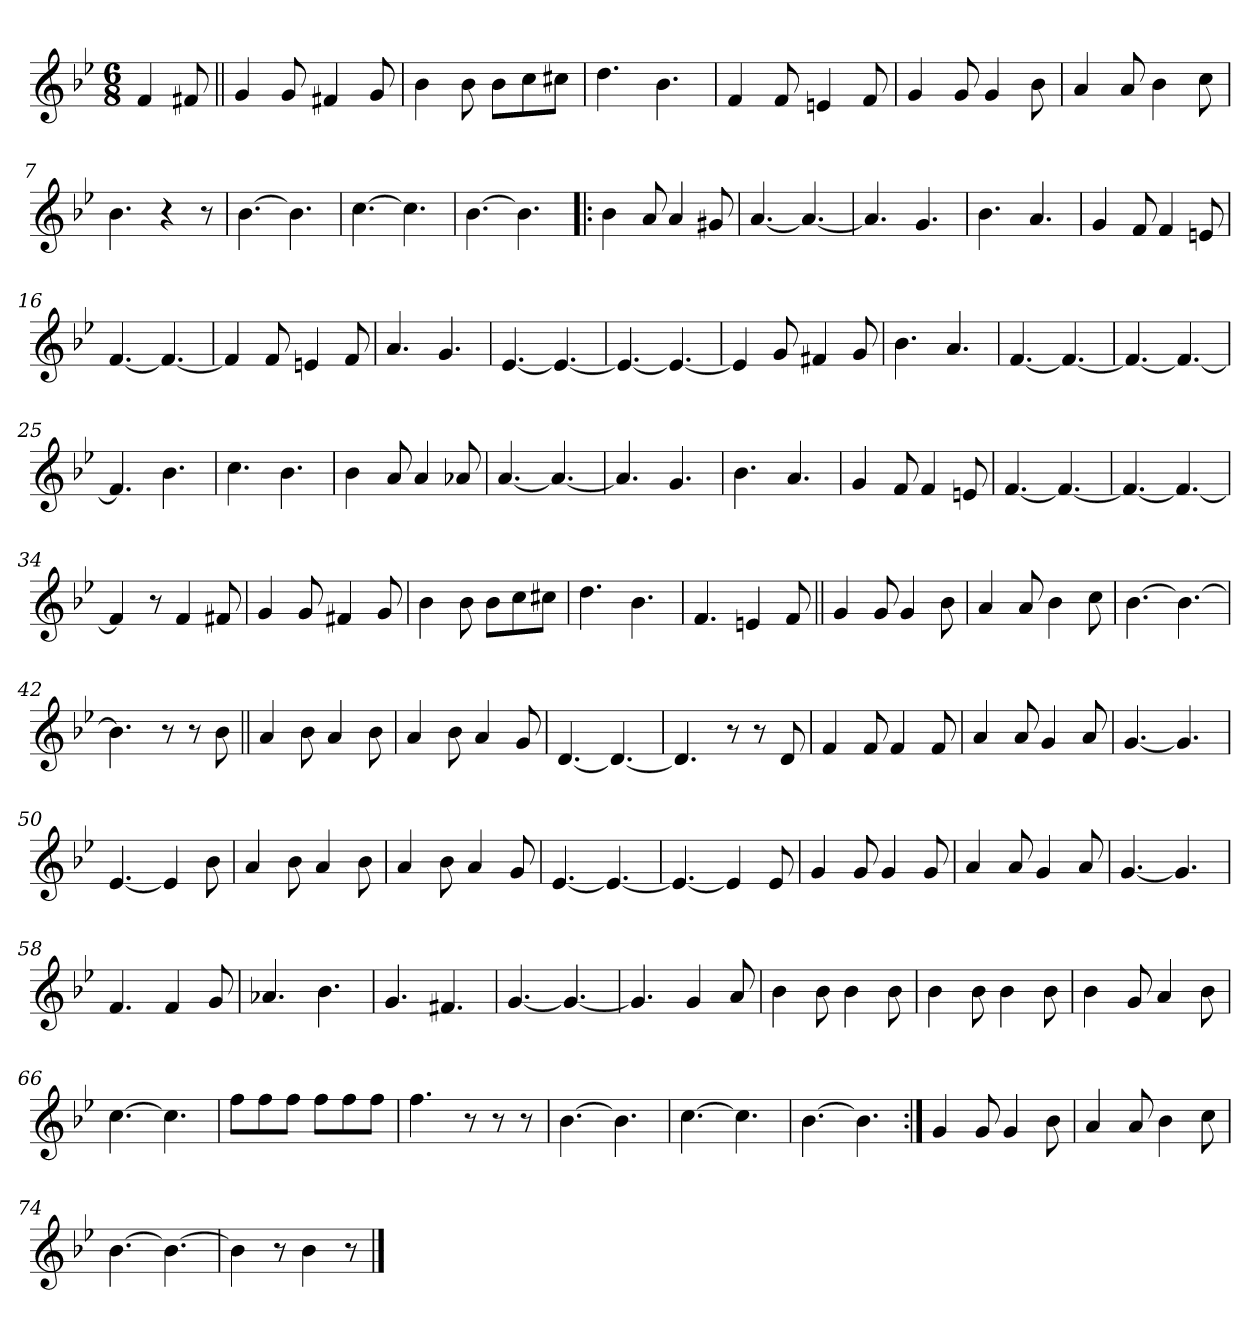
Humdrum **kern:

**kern
*part1
*staff1
*clefG2
*k[b-e-]
*B-:
*M6/8
=
4f/
8f#X/
=1||
4g/
8g/
4f#X/
8g/
=2
4b-\
8b-\
8b-\L
8cc\
8cc#X\J
=3
4.dd\
4.b-\
=4
4f/
8f/
4en/
8f/
=5
4g/
8g/
4g/
8b-\
!!LO:LB:g=z
=6
4a/
8a/
4b-\
8cc\
=7
4.b-\
4r
8r
=8
[4.b-\
4.b-\]
=9
[4.cc\
4.cc\]
=10
[4.b-\
4.b-\]
!!LO:LB:g=z
=11!|:
4b-\
8a/
4a/
8g#X/
=12
[4.a/
4.a/_
=13
4.a/]
4.g/
=14
4.b-\
4.a/
=15
4g/
8f/
4f/
8en/
=16
[4.f/
4.f/_
!!LO:LB:g=z
=17
4f/]
8f/
4en/
8f/
=18
4.a/
4.g/
=19
[4.e-/
4.e-/_
=20
4.e-/_
4.e-/_
=21
4e-/]
8g/
4f#X/
8g/
=22
4.b-\
4.a/
!!LO:LB:g=z
=23
[4.f/
4.f/_
=24
4.f/_
4.f/_
=25
4.f/]
4.b-\
=26
4.cc\
4.b-\
=27
4b-\
8a/
4a/
8a-X/
=28
[4.a/
4.a/_
!!LO:LB:g=z
=29
4.a/]
4.g/
=30
4.b-\
4.a/
=31
4g/
8f/
4f/
8en/
=32
[4.f/
4.f/_
=33
4.f/_
4.f/_
=34
4f/]
8r
4f/
8f#X/
!!LO:LB:g=z
=35
4g/
8g/
4f#X/
8g/
=36
4b-\
8b-\
8b-\L
8cc\
8cc#X\J
=37
4.dd\
4.b-\
=38
4.f/
4en/
8f/
=39||
4g/
8g/
4g/
8b-\
=40
4a/
8a/
4b-\
8cc\
!!LO:LB:g=z
=41
[4.b-\
4.b-\_
=42
4.b-\]
8r
8r
8b-\
=43||
4a/
8b-\
4a/
8b-\
=44
4a/
8b-\
4a/
8g/
=45
[4.d/
4.d/_
=46
4.d/]
8r
8r
8d/
!!LO:LB:g=z
=47
4f/
8f/
4f/
8f/
=48
4a/
8a/
4g/
8a/
=49
[4.g/
4.g/]
=50
[4.e-/
4e-/]
8b-\
=51
4a/
8b-\
4a/
8b-\
=52
4a/
8b-\
4a/
8g/
!!LO:LB:g=z
=53
[4.e-/
4.e-/_
=54
4.e-/_
4e-/]
8e-/
=55
4g/
8g/
4g/
8g/
=56
4a/
8a/
4g/
8a/
=57
[4.g/
4.g/]
=58
4.f/
4f/
8g/
!!LO:LB:g=z
=59
4.a-X/
4.b-\
=60
4.g/
4.f#X/
=61
[4.g/
4.g/_
=62
4.g/]
4g/
8a/
=63
4b-\
8b-\
4b-\
8b-\
=64
4b-\
8b-\
4b-\
8b-\
!!LO:LB:g=z
=65
4b-\
8g/
4a/
8b-\
=66
[4.cc\
4.cc\]
=67
8ff\L
8ff\
8ff\J
8ff\L
8ff\
8ff\J
=68
4.ff\
8r
8r
8r
=69
[4.b-\
4.b-\]
=70
[4.cc\
4.cc\]
=71
[4.b-\
4.b-\]
!!LO:LB:g=z
=72:|!
4g/
8g/
4g/
8b-\
=73
4a/
8a/
4b-\
8cc\
=74
[4.b-\
4.b-\_
=75
4b-\]
8r
4b-\
8r
==
*-
